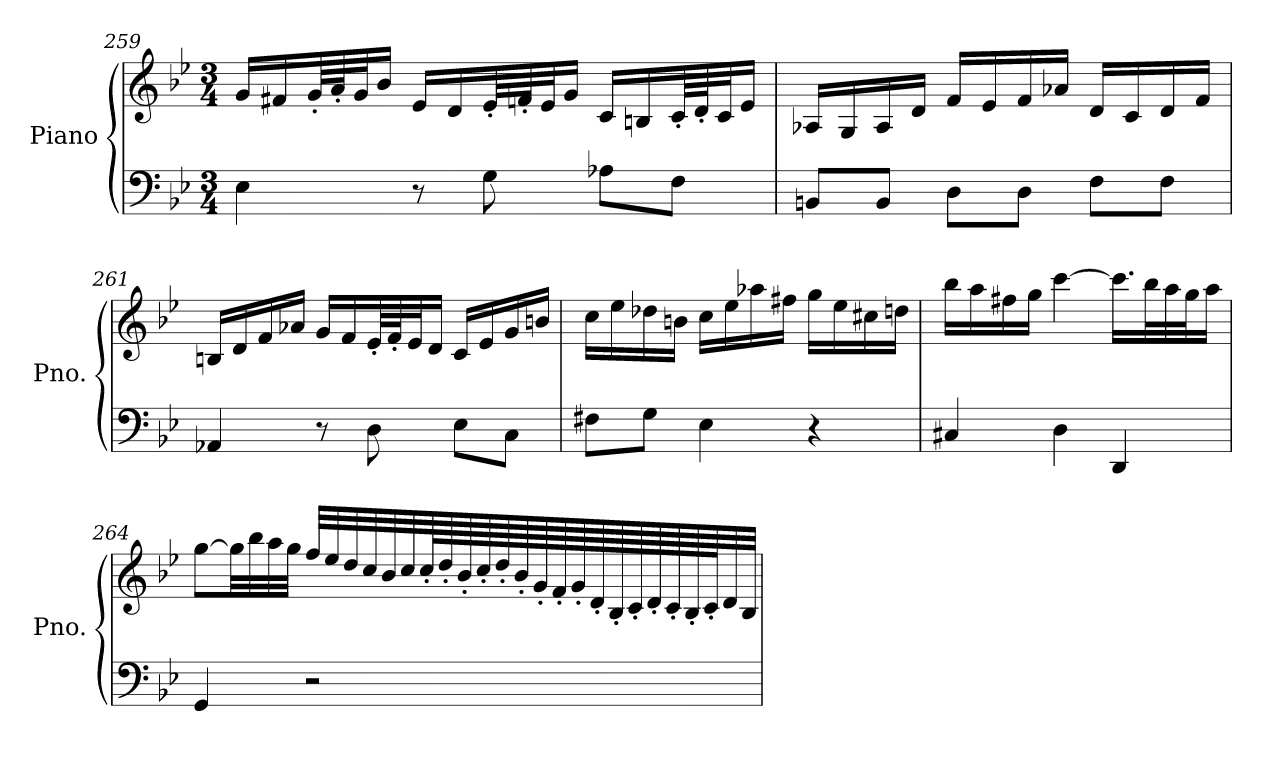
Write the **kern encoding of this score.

**kern	**kern
*part1	*part1
*staff2	*staff1
*I"Piano	*
*I'Pno.	*
*clefF4	*clefG2
*k[b-e-]	*k[b-e-]
*M3/4	*M3/4
=259	=259
4E-\	16g/LL
.	16f#X/
.	64g'/LL
.	64a'/J
.	32g/J
.	16b-/JJ
8r	16e-/LL
.	16d/
8G\	64e-'/LL
.	64fn'/J
.	32e-/J
.	16g/JJ
8A-X\L	16c/LL
.	16Bn/
8F\J	64c'/LL
.	64d'/J
.	32c/J
.	16e-/JJ
=260	=260
8BBn/L	16A-X/LL
.	16G/
8BB/J	16A-/
.	16d/JJ
8D\L	16f/LL
.	16e-/
8D\J	16f/
.	16a-X/JJ
8F\L	16d/LL
.	16c/
8F\J	16d/
.	16f/JJ
=261	=261
4AA-X/	16Bn/LL
.	16d/
.	16f/
.	16a-X/JJ
8r	16g/LL
.	16f/
8D\	64e-'/LL
.	64f'/J
.	32e-/J
.	16d/JJ
8E-\L	16c/LL
.	16e-/
8C\J	16g/
.	16bn/JJ
=262	=262
8F#X\L	16cc\LL
.	16ee-\
8G\J	16dd-X\
.	16bn\JJ
4E-\	16cc\LL
.	16ee-\
.	16aa-X\
.	16ff#X\JJ
4r	16gg\LL
.	16ee-\
.	16cc#X\
.	16ddn\JJ
=263	=263
4C#X/	16bb-\LL
.	16aa\
.	16ff#X\
.	16gg\JJ
4D\	[4ccc\
4DD/	16.ccc\LL]
.	32bb-\L
.	32aa\
.	32gg\J
.	16aa\JJ
=264	=264
4GG/	[8gg\L
.	32gg\LL]
.	32bb-\
.	32aa\
.	32gg\JJJ
2r	32ff/LLL
.	32ee-/
.	32dd/
.	32cc/
.	32b-/
.	32cc/
.	64cc'/L
.	64dd'/
.	64b-'/
.	64cc'/
.	64dd'/
.	64b-'/
.	64g'/
.	64f'/
.	64g'/
.	64d'/
.	64B-'/
.	64c'/
.	64d'/
.	64c'/
.	64B-'/
.	64c'/J
.	32d/
.	32B-/JJJ
=	=
*-	*-
